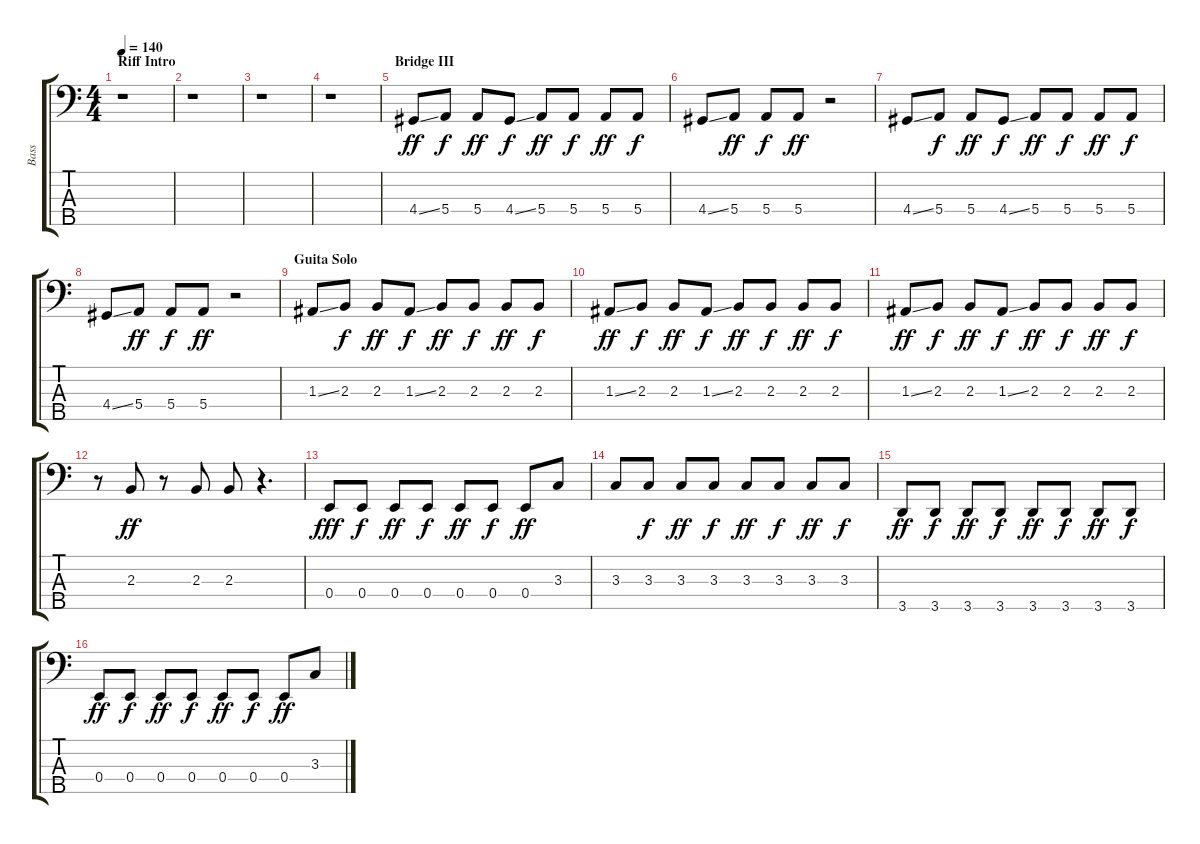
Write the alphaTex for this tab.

\track ("Bass" "Bass") {instrument electricbassfinger}
\staff {score tabs}
\tuning (G2 D2 A1 E1 B0) {hide}
\ts (4 4)
\section ("" "Riff Intro")
\tempo 140
\clef f4
\ks c
r.1{dy f} |
r.1 |
r.1 |
r.1 |
\section ("" "Bridge III")
4.4{ss}.8{dy ff} 5.4.8{dy f} 5.4.8{dy ff} 4.4{ss}.8{dy f} 5.4.8{dy ff} 5.4.8{dy f} 5.4.8{dy ff} 5.4.8{dy f} |
4.4{ss}.8 5.4.8{dy ff} 5.4.8{dy f} 5.4.8{dy ff} r.2 |
4.4{ss}.8 5.4.8{dy f} 5.4.8{dy ff} 4.4{ss}.8{dy f} 5.4.8{dy ff} 5.4.8{dy f} 5.4.8{dy ff} 5.4.8{dy f} |
4.4{ss}.8 5.4.8{dy ff} 5.4.8{dy f} 5.4.8{dy ff} r.2 |
\section ("" "Guita Solo")
1.3{ss}.8 2.3.8{dy f} 2.3.8{dy ff} 1.3{ss}.8{dy f} 2.3.8{dy ff} 2.3.8{dy f} 2.3.8{dy ff} 2.3.8{dy f} |
1.3{ss}.8{dy ff} 2.3.8{dy f} 2.3.8{dy ff} 1.3{ss}.8{dy f} 2.3.8{dy ff} 2.3.8{dy f} 2.3.8{dy ff} 2.3.8{dy f} |
1.3{ss}.8{dy ff} 2.3.8{dy f} 2.3.8{dy ff} 1.3{ss}.8{dy f} 2.3.8{dy ff} 2.3.8{dy f} 2.3.8{dy ff} 2.3.8{dy f} |
r.8 2.3.8{dy ff} r.8 2.3.8 2.3.8 r.4{d} |
0.4.8{dy fff} 0.4.8{dy f} 0.4.8{dy ff} 0.4.8{dy f} 0.4.8{dy ff} 0.4.8{dy f} 0.4.8{dy ff} 3.3.8 |
3.3.8 3.3.8{dy f} 3.3.8{dy ff} 3.3.8{dy f} 3.3.8{dy ff} 3.3.8{dy f} 3.3.8{dy ff} 3.3.8{dy f} |
3.5.8{dy ff} 3.5.8{dy f} 3.5.8{dy ff} 3.5.8{dy f} 3.5.8{dy ff} 3.5.8{dy f} 3.5.8{dy ff} 3.5.8{dy f} |
0.4.8{dy ff} 0.4.8{dy f} 0.4.8{dy ff} 0.4.8{dy f} 0.4.8{dy ff} 0.4.8{dy f} 0.4.8{dy ff} 3.3.8
